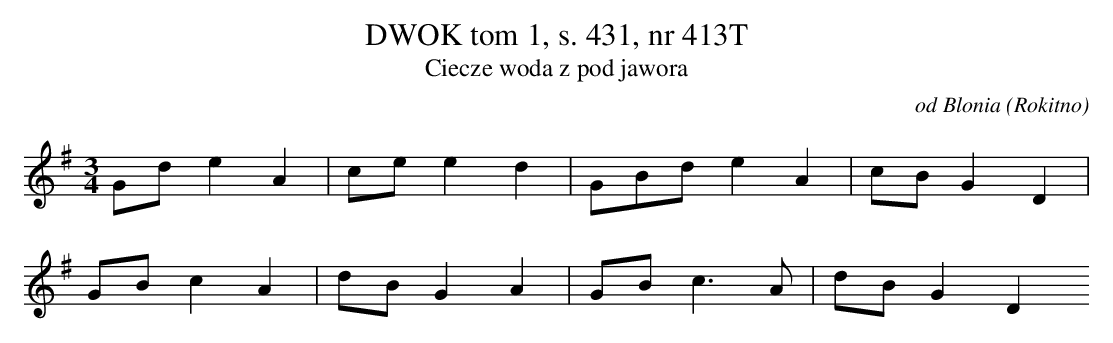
X:1
T: DWOK tom 1, s. 431, nr 413T
T: Ciecze woda z pod jawora
O: od Blonia (Rokitno)
M: 3/4
L: 1/8
K: G
Gde2A2 | cee2d2 | GBde2A2 | cBG2D2 |
GBc2A2 | dBG2A2 | GBc3A | dBG2D2
